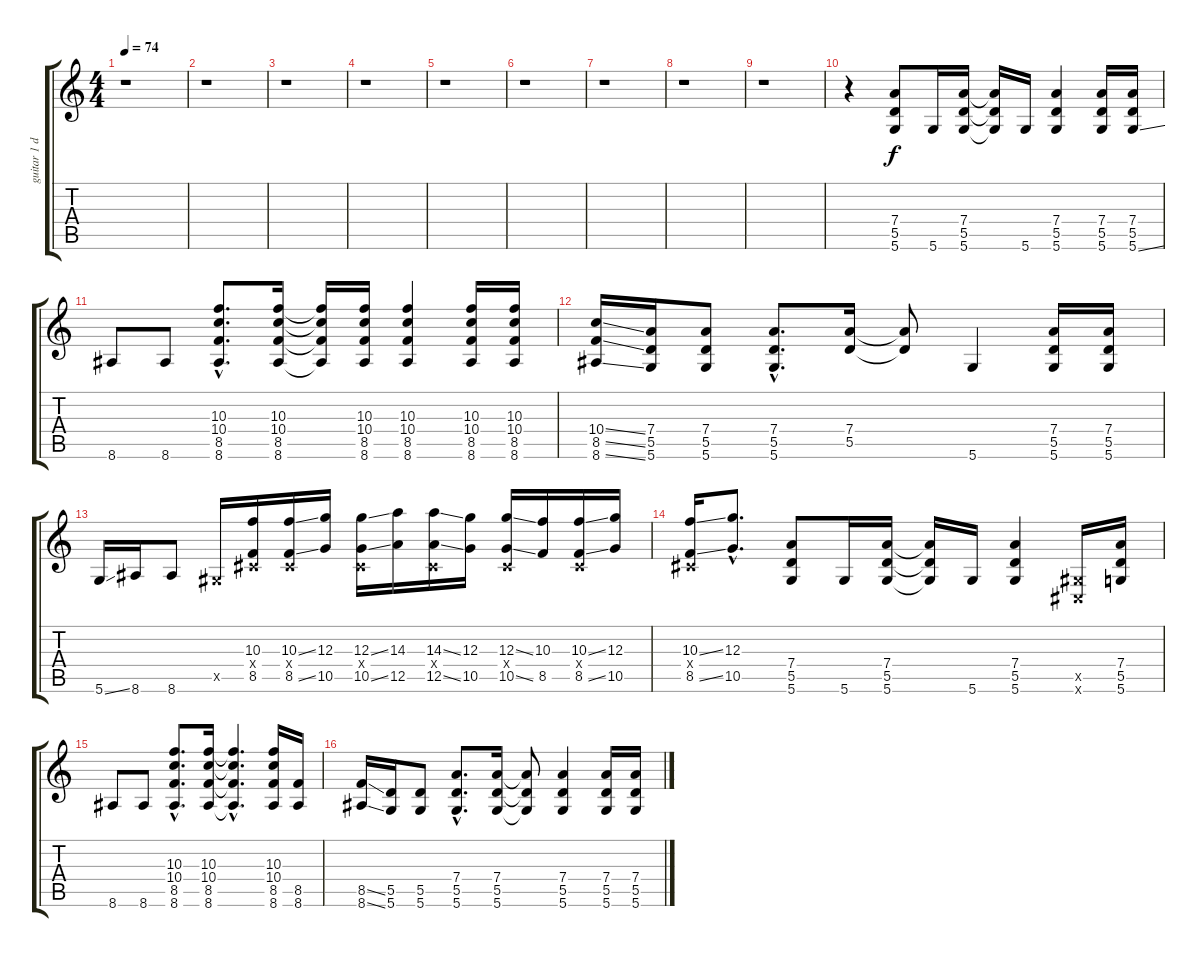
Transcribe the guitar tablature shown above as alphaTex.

\track ("guitar 1 dist" "guitar 1 d") {instrument electricguitarclean}
\staff {score tabs}
\tuning (E4 B3 G3 D3 A2 D2) {hide}
\ts (4 4)
\tempo 74
\clef g2
\ks c
r.1{dy f} |
r.1 |
r.1 |
r.1 |
r.1 |
r.1 |
r.1 |
r.1 |
r.1 |
r.4 (7.4 5.5 5.6).8 5.6.16 (7.4 5.5 5.6).16 (7.4{t} 5.5{t} 5.6{t}).16 5.6.16 (7.4 5.5 5.6).4 (7.4 5.5 5.6).16 (7.4 5.5 5.6{ss}).16 |
8.6.8 8.6.8 (10.3{hac} 10.4{hac} 8.5{hac} 8.6{hac}).8{d} (10.3 10.4 8.5 8.6).16 (10.3{t} 10.4{t} 8.5{t} 8.6{t}).16 (10.3 10.4 8.5 8.6).16 (10.3 10.4 8.5 8.6).4 (10.3 10.4 8.5 8.6).16 (10.3 10.4 8.5 8.6).16 |
(10.4{ss} 8.5{ss} 8.6{ss}).16 (7.4 5.5 5.6).16 (7.4 5.5 5.6).8 (7.4{hac} 5.5{hac} 5.6{hac}).8{d} (7.4 5.5).16 (7.4{t} 5.5{t}).8 5.6.4 (7.4 5.5 5.6).16 (7.4 5.5 5.6).16 |
5.6{ss}.16 8.6.16 8.6.8 -1.5{x}.16 (10.3 -1.4{x} 8.5).16 (10.3{ss} -1.4{x} 8.5{ss}).16 (12.3 10.5).16 (12.3{ss} -1.4{x} 10.5{ss}).16 (14.3 12.5).16 (14.3{ss} -1.4{x} 12.5{ss}).16 (12.3 10.5).16 (12.3{ss} -1.4{x} 10.5{ss}).16 (10.3 8.5).16 (10.3{ss} -1.4{x} 8.5{ss}).16 (12.3 10.5).16 |
(10.3{ss} -1.4{x} 8.5{ss}).16 (12.3{hac} 10.5{hac}).8{d} (7.4 5.5 5.6).8 5.6.16 (7.4 5.5 5.6).16 (7.4{t} 5.5{t} 5.6{t}).16 5.6.16 (7.4 5.5 5.6).4 (-1.5{x} -1.6{x}).16 (7.4 5.5 5.6).16 |
8.6.8 8.6.8 (10.3{hac} 10.4{hac} 8.5{hac} 8.6{hac}).8{d} (10.3 10.4 8.5 8.6).16 (10.3{hac t} 10.4{hac t} 8.5{hac t} 8.6{hac t}).4{d} (10.3 10.4 8.5 8.6).16 (8.5 8.6).16 |
(8.5{ss} 8.6{ss}).16 (5.5 5.6).16 (5.5 5.6).8 (7.4{hac} 5.5{hac} 5.6{hac}).8{d} (7.4 5.5 5.6).16 (7.4{t} 5.5{t} 5.6{t}).8 (7.4 5.5 5.6).4 (7.4 5.5 5.6).16 (7.4 5.5 5.6{ss}).16
